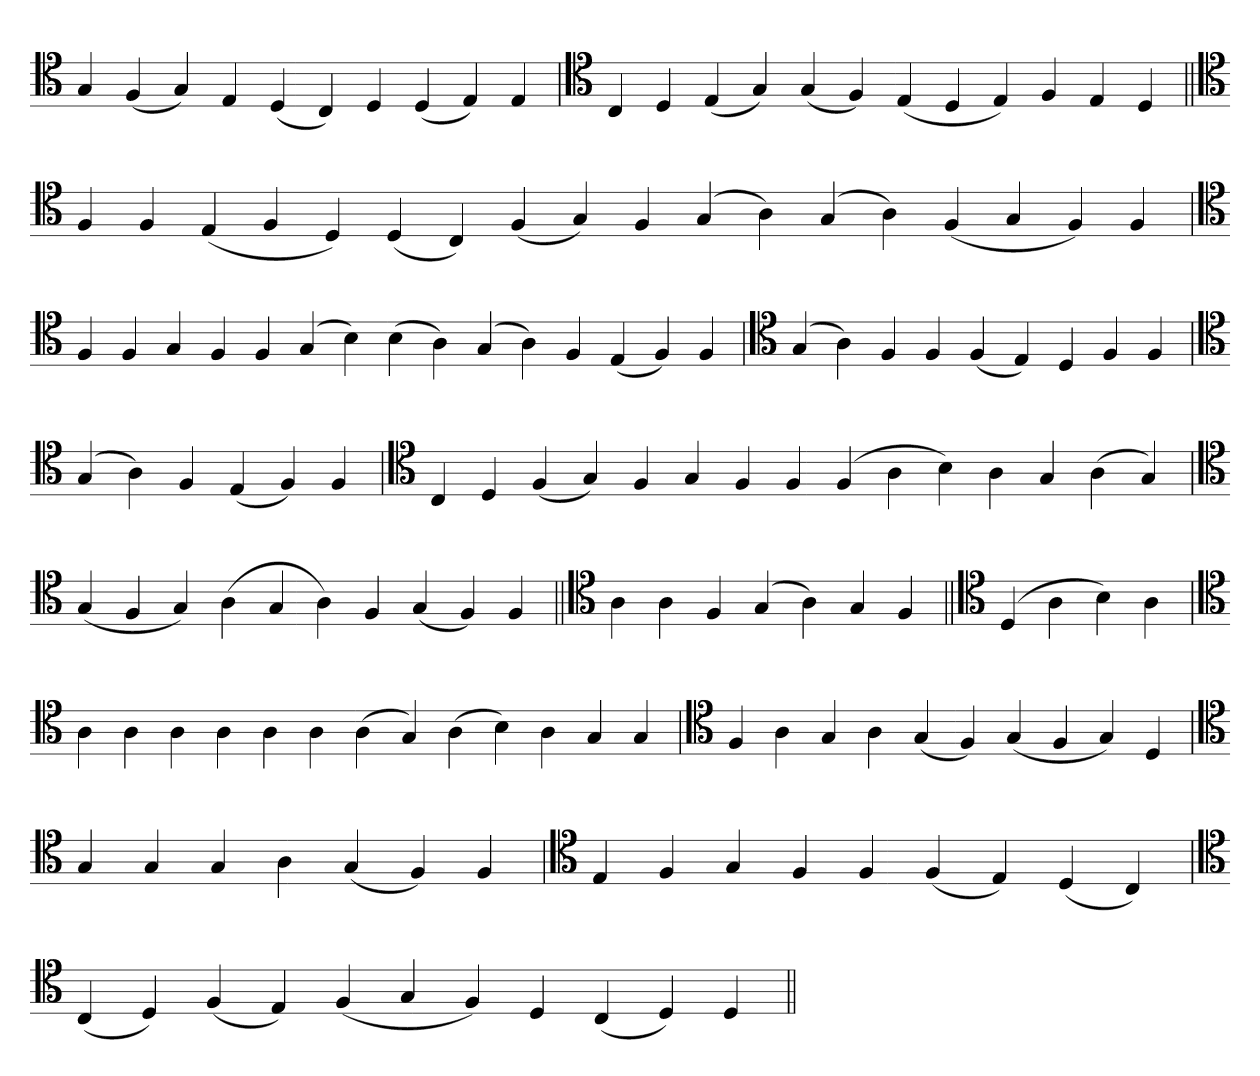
**kern
*part1
*staff1
*clefC4
=
4G
(4F
4G)
4E
(4D
4C)
4D
(4D
4E)
4E
='
*clefC4
4C
4D
(4E
4G)
(4G
4F)
(4E
4D
4E)
4F
4E
4D
=||
*clefC4
4F
4F
(4E
4F
4D)
(4D
4C)
(4F
4G)
4F
(4G
4A)
(4G
4A)
(4F
4G
4F)
4F
='
*clefC4
4F
4F
4G
4F
4F
(4G
4B)
(4B
4A)
(4G
4A)
4F
(4E
4F)
4F
=
*clefC4
(4G
4A)
4F
4F
(4F
4E)
4D
4F
4F
=`
*clefC4
(4G
4A)
4F
(4E
4F)
4F
='
*clefC4
4C
4D
(4F
4G)
4F
4G
4F
4F
(4F
4A
4B)
4A
4G
(4A
4G)
=`
*clefC4
(4G
4F
4G)
(4A
4G
4A)
4F
(4G
4F)
4F
=||
*clefC4
4A
4A
4F
(4G
4A)
4G
4F
=||
*clefC4
(4D
4A
4B)
4A
=`
*clefC4
4A
4A
4A
4A
4A
4A
(4A
4G)
(4A
4B)
4A
4G
4G
=`
*clefC4
4F
4A
4G
4A
(4G
4F)
(4G
4F
4G)
4D
=
*clefC4
4G
4G
4G
4A
(4G
4F)
4F
='
*clefC4
4E
4F
4G
4F
4F
(4F
4E)
(4D
4C)
=`
*clefC4
(4C
4D)
(4F
4E)
(4F
4G
4F)
4D
(4C
4D)
4D
=||
*-
